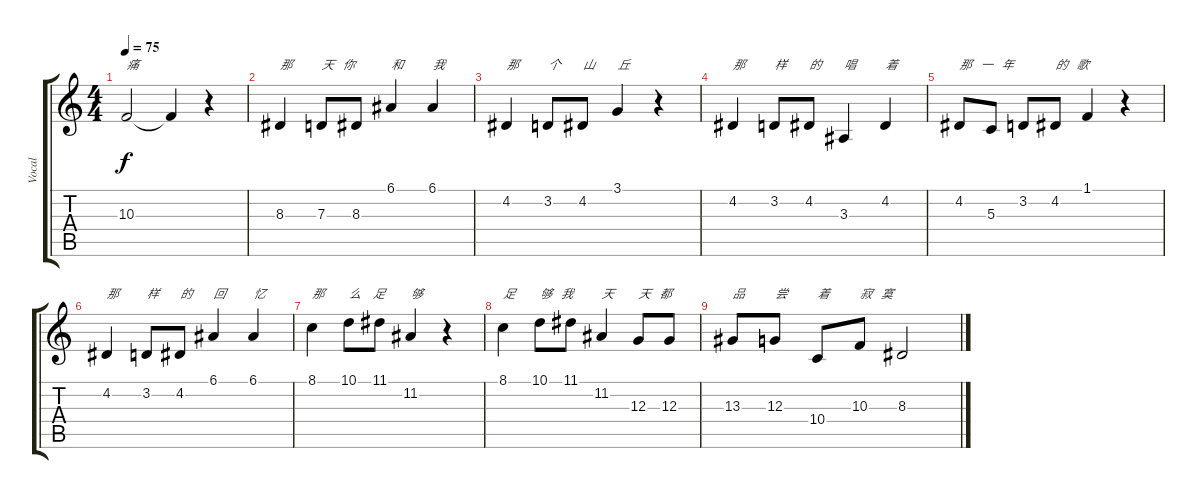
\track ("Vocal" "Vocal") {instrument harmonica}
\staff {score tabs}
\tuning (E4 B3 G3 D3 A2 E2) {hide}
\ts (4 4)
\tempo 75
\clef g2
\ks c
10.3.2{txt "痛" dy f} 10.3{t}.4 r.4 |
8.3.4{txt "那"} 7.3.8{txt "天   你"} 8.3.8 6.1.4{txt "和"} 6.1.4{txt "我"} |
4.2.4{txt "那"} 3.2.8{txt "个"} 4.2.8{txt "山"} 3.1.4{txt "丘"} r.4 |
4.2.4{txt "那"} 3.2.8{txt "样"} 4.2.8{txt "的"} 3.3.4{txt "唱"} 4.2.4{txt "着"} |
4.2.8{txt "那   一   年"} 5.3.8 3.2.8 4.2.8{txt "的   歌"} 1.1.4 r.4 |
4.2.4{txt "那"} 3.2.8{txt "样"} 4.2.8{txt "的"} 6.1.4{txt "回"} 6.1.4{txt "忆"} |
8.1.4{txt "那"} 10.1.8{txt "么    足"} 11.1.8 11.2.4{txt "够"} r.4 |
8.1.4{txt "足"} 10.1.8{txt "够   我"} 11.1.8 11.2.4{txt "天"} 12.3.8{txt "天   都"} 12.3.8 |
13.3.8{txt "品"} 12.3.8{txt "尝"} 10.4.8{txt "着"} 10.3.8{txt "寂   寞"} 8.3.2
